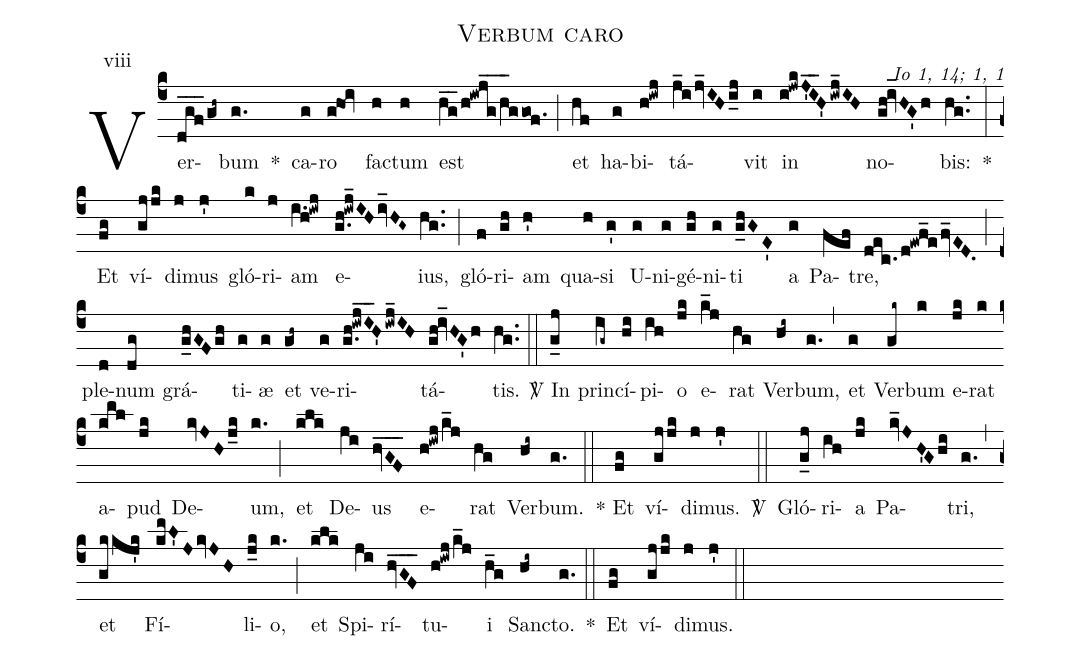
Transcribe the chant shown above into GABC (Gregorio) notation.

name: Verbum caro;
annotation: viii;
commentary: Io 1, 14; 1, 1;
%%
(c4)
Ver(d_g_f_/gh~)bum(g.) *()
ca(g)ro(g!hOi) fac(h)tum(h) est(h_g_/h!iwj_g_1/h_ggof.) (;)
et(hf) ha(g)bi(h!iwj)tá(j_ijv_IHi_j)vit(i) in(i!jwkJ'_I_H'iwj_IH) no(gh!iv_HG'h)bis:(hg..) *(:)
Et(fg) ví(gjjk)di(j)mus(j') gló(k)ri(j)am(i.h!iwj) e(g.h!iwj_IHiv_HG~)ius,(hg..) (;)
gló(f)ri(gh)am(h') qua(h)si(g') U(g)ni(g)gé(gh)ni(g)ti(g_hGE') a(g) Pa(fef)tre,(dec.!/d!ewf_efv_ED.) (;)
ple(d)num(dg) grá(g_hGFgh)ti(g)æ(g) et(gh~) ve(g)ri(g.h!iwj_I_H'iwj_IH)tá(gh!iv_HG'h)tis.(hg..) (::)
<sp>V/</sp> In(g_j) prin(ig~)cí(hi)pi(ih)o(jk) e(k_j)rat(hg) Ver(hi~)bum,(g.) (,)
et(g) Ver(gk~)bum(k) e(jk)rat(k) a(kml)pud(jk) De(kvJHj_k)um,(k.) (;)
et(klk) De(ji)us(hv_G_F_) e(h!iwjk_j)rat(hg) Ver(hi~)bum.(g.) (::)
* Et(fg) ví(gjjk)di(j)mus.(j') <sp>V/</sp>(::)
Gló(g_j)ri(ih)a(jk) Pa(kv_JH'Ghi)tri,(g.) (,)
et(gkkj'k) Fí(kmL'JkvJH)li(j_k)o,(k.) (;)
et(klk) Spi(ji)rí(hv_G_F_)tu(h!iwjk_j)i(h_g) Sanc(hi~)to.(g.) *(::)
Et(fg) ví(gjjk)di(j)mus.(j') (::)
